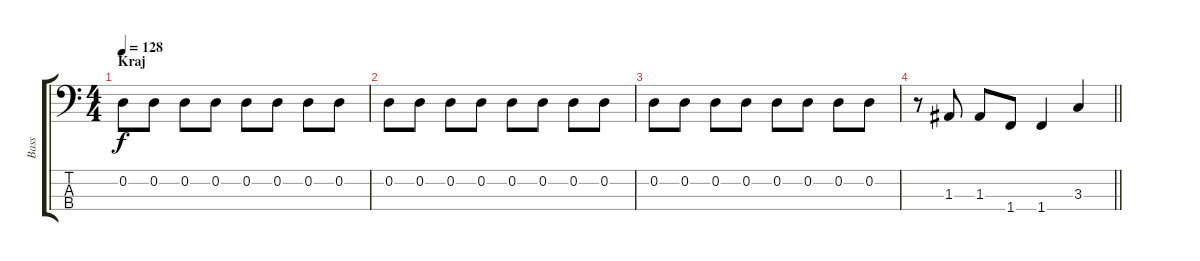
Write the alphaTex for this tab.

\track ("Bass" "Bass") {instrument electricbassfinger}
\staff {score tabs}
\tuning (G2 D2 A1 E1) {hide}
\ts (4 4)
\section ("" "Kraj")
\tempo 128
\clef f4
\ks c
0.2.8{dy f} 0.2.8 0.2.8 0.2.8 0.2.8 0.2.8 0.2.8 0.2.8 |
0.2.8 0.2.8 0.2.8 0.2.8 0.2.8 0.2.8 0.2.8 0.2.8 |
0.2.8 0.2.8 0.2.8 0.2.8 0.2.8 0.2.8 0.2.8 0.2.8 |
\barLineRight lightlight
r.8 1.3.8 1.3.8 1.4.8 1.4.4 3.3.4
